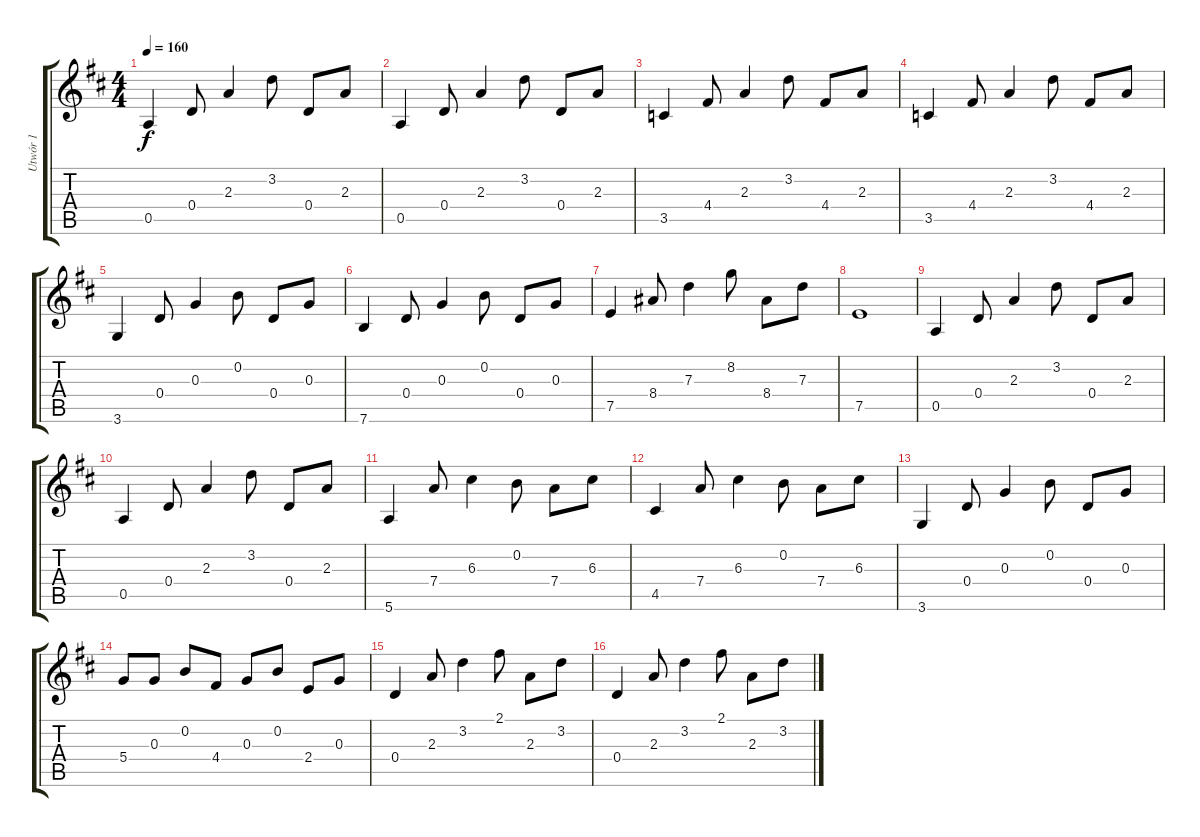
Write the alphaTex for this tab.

\track ("Utwór 1" "Utwór 1") {instrument acousticguitarsteel}
\staff {score tabs}
\tuning (E4 B3 G3 D3 A2 E2) {hide}
\ts (4 4)
\tempo 160
\clef g2
\ks d
0.5.4{dy f} 0.4.8 2.3.4 3.2.8 0.4.8 2.3.8 |
0.5.4 0.4.8 2.3.4 3.2.8 0.4.8 2.3.8 |
3.5.4 4.4.8 2.3.4 3.2.8 4.4.8 2.3.8 |
3.5.4 4.4.8 2.3.4 3.2.8 4.4.8 2.3.8 |
3.6.4 0.4.8 0.3.4 0.2.8 0.4.8 0.3.8 |
7.6.4 0.4.8 0.3.4 0.2.8 0.4.8 0.3.8 |
7.5.4 8.4.8 7.3.4 8.2.8 8.4.8 7.3.8 |
7.5.1 |
0.5.4 0.4.8 2.3.4 3.2.8 0.4.8 2.3.8 |
0.5.4 0.4.8 2.3.4 3.2.8 0.4.8 2.3.8 |
5.6.4 7.4.8 6.3.4 0.2.8 7.4.8 6.3.8 |
4.5.4 7.4.8 6.3.4 0.2.8 7.4.8 6.3.8 |
3.6.4 0.4.8 0.3.4 0.2.8 0.4.8 0.3.8 |
5.4.8 0.3.8 0.2.8 4.4.8 0.3.8 0.2.8 2.4.8 0.3.8 |
0.4.4 2.3.8 3.2.4 2.1.8 2.3.8 3.2.8 |
0.4.4 2.3.8 3.2.4 2.1.8 2.3.8 3.2.8
